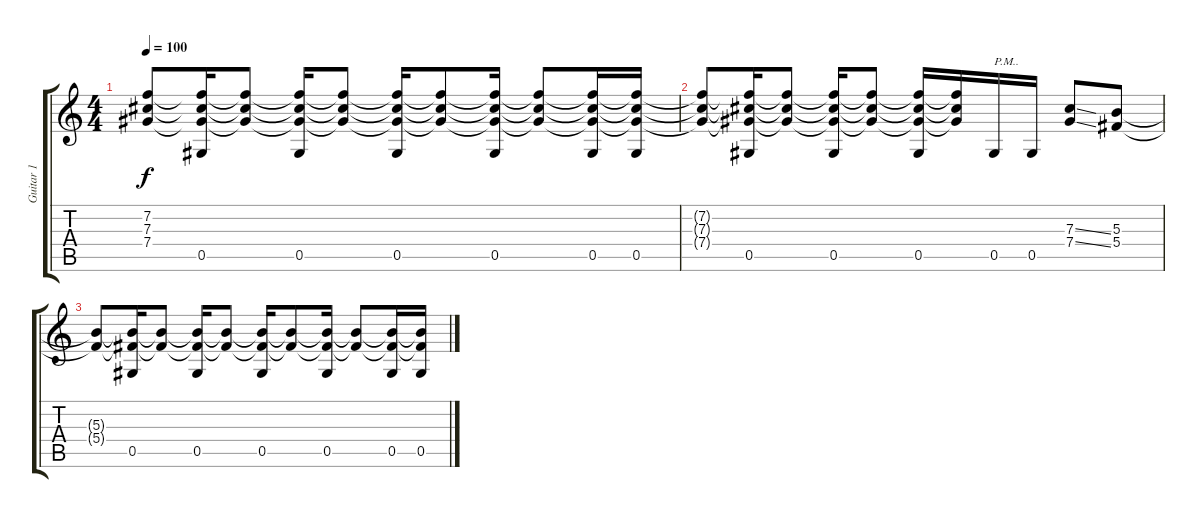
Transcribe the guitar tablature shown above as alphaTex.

\track ("Guitar 1" "Guitar 1") {instrument overdrivenguitar}
\staff {score tabs}
\tuning (Eb4 Bb3 Gb3 Db3 Ab2 Eb2) {hide}
\ts (4 4)
\tempo 100
\clef g2
\ks c
(7.2{t} 7.3{t} 7.4{t}).8{dy f} (7.2{t} 7.3{t} 7.4{t} 0.5).16 (7.2{t} 7.3{t} 7.4{t}).8 (7.2{t} 7.3{t} 7.4{t} 0.5).16 (7.2{t} 7.3{t} 7.4{t}).8 (7.2{t} 7.3{t} 7.4{t} 0.5).16 (7.2{t} 7.3{t} 7.4{t}).8 (7.2{t} 7.3{t} 7.4{t} 0.5).16 (7.2{t} 7.3{t} 7.4{t}).8 (7.2{t} 7.3{t} 7.4{t} 0.5).16 (7.2{t} 7.3{t} 7.4{t} 0.5).16 |
(7.2{t} 7.3{t} 7.4{t}).8{volume 0} (7.2{t} 7.3{t} 7.4{t} 0.5).16 (7.2{t} 7.3{t} 7.4{t}).8 (7.2{t} 7.3{t} 7.4{t} 0.5).16 (7.2{t} 7.3{t} 7.4{t}).8 (7.2{t} 7.3{t} 7.4{t} 0.5).16 (7.2{t} 7.3{t} 7.4{t}).16 0.5.16{txt "P.M.."} 0.5.16 (7.3{ss} 7.4{ss}).8 (5.3 5.4).8 |
(5.3{t} 5.4{t}).8 (5.3{t} 5.4{t} 0.5).16 (5.3{t} 5.4{t}).8 (5.3{t} 5.4{t} 0.5).16 (5.3{t} 5.4{t}).8 (5.3{t} 5.4{t} 0.5).16 (5.3{t} 5.4{t}).8 (5.3{t} 5.4{t} 0.5).16 (5.3{t} 5.4{t}).8 (5.3{t} 5.4{t} 0.5).16 (5.3{t} 5.4{t} 0.5).16
